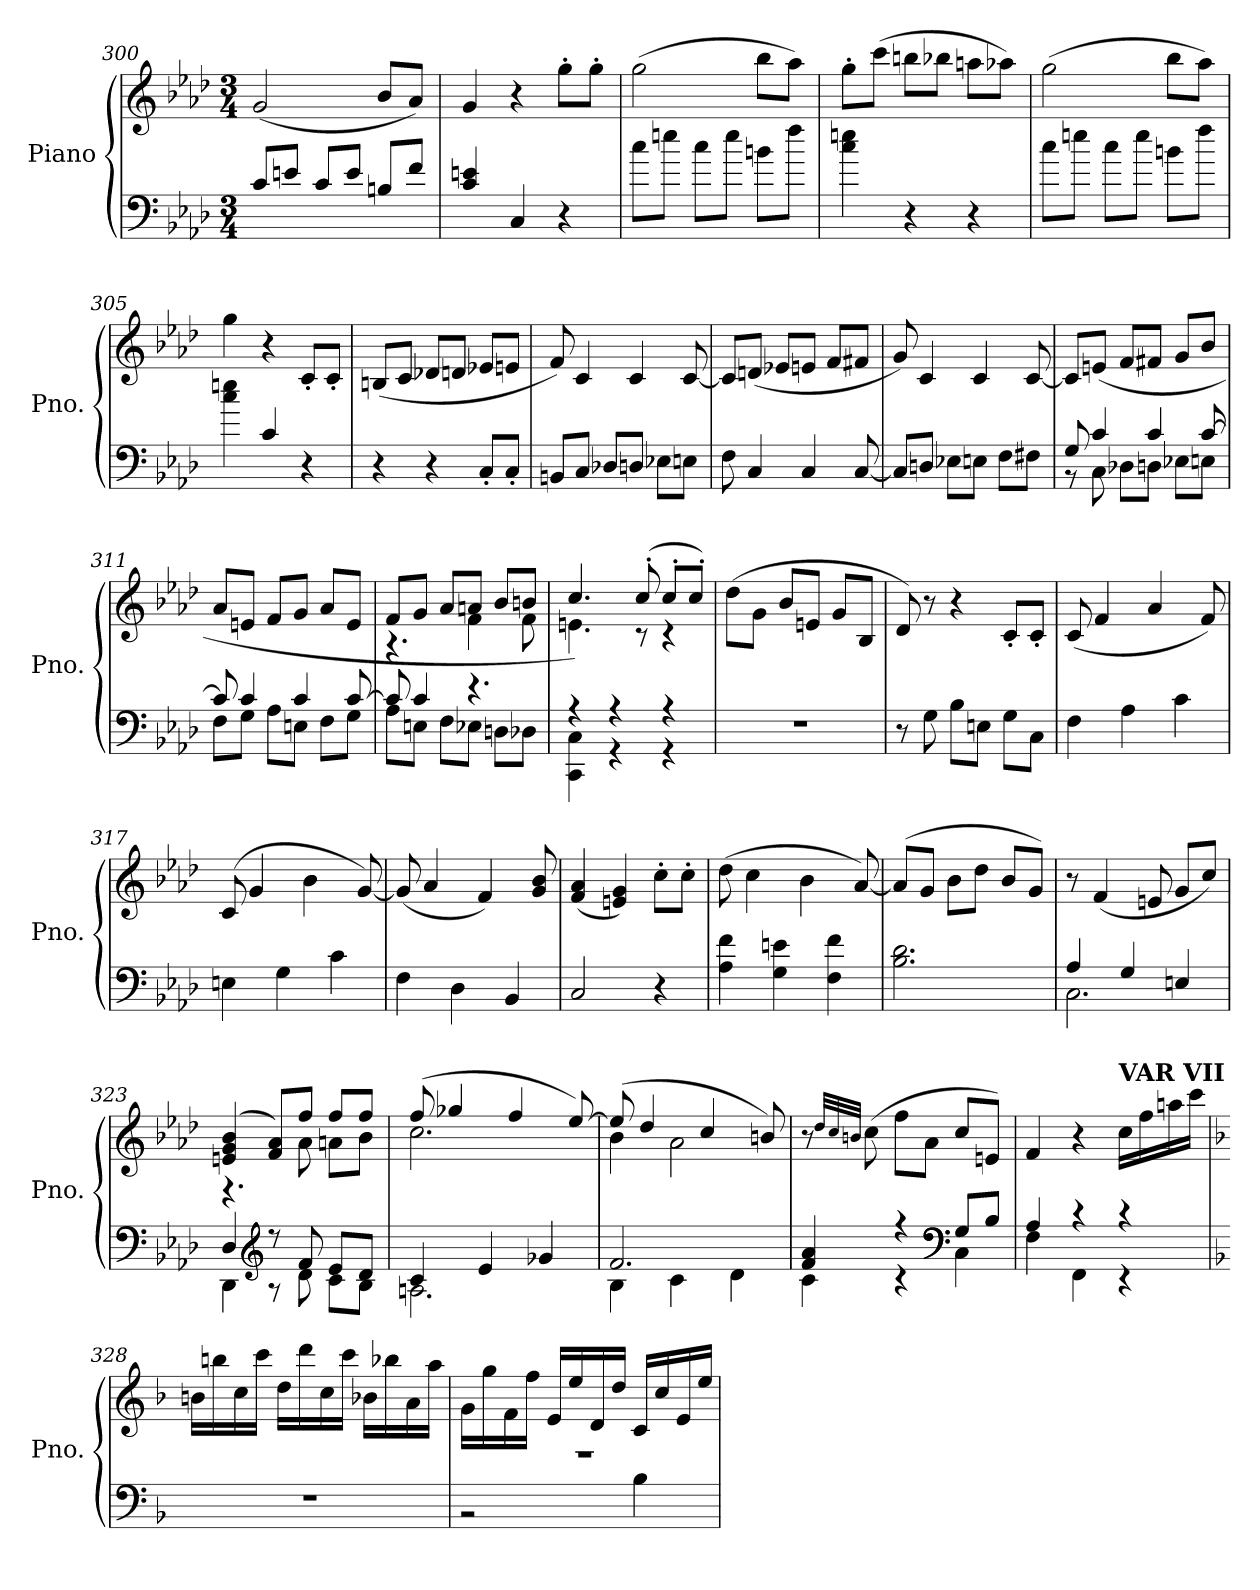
**kern	**kern
*part1	*part1
*staff2	*staff1
*I"Piano	*
*I'Pno.	*
*clefF4	*clefG2
*k[b-e-a-d-]	*k[b-e-a-d-]
*f:	*f:
*M3/4	*M3/4
=300	=300
8c/L	(<2g/
8en/J	.
8c/L	.
8e/J	.
8Bn/L	8b-/L
8f/J	8a-/J)
=301	=301
4c/ 4en/	4g/
4C/	4r
4r	8gg'\L
.	8gg'\J
=302	=302
8cc\L	(>2gg\
8een\J	.
8cc\L	.
8ee\J	.
8bn\L	8bb-\L
8ff\J	8aa-\J)
=303	=303
4cc\ 4een\	8gg'\L
.	(>8ccc\J
4r	8bbn\L
.	8bb-X\J
4r	8aan\L
.	8aa-X\J)
!!LO:LB:g=z
=304	=304
8cc\L	(>2gg\
8een\J	.
8cc\L	.
8ee\J	.
8bn\L	8bb-\L
8ff\J	8aa-\J)
=305	=305
4cc\ 4een\	4gg\
4c/	4r
4r	8c'/L
.	8c'/J
=306	=306
4r	(<8Bn/L
.	8c/J
4r	8d-X/L
.	8dn/J
8C'/L	8e-X/L
8C'/J	8en/J
=307	=307
8BBn/L	8f/)
8C/J	4c/
8D-X/L	.
8Dn/J	4c/
8E-X\L	.
8En\J	[8c/
=308	=308
8F\	8c/L]
4C/	(<8dn/J
.	8e-X/L
4C/	8en/J
.	8f/L
[8C/	8f#X/J
!!LO:LB:g=z
=309	=309
8C/L]	8g/)
8Dn/J	4c/
8E-X\L	.
8En\J	4c/
8F\L	.
8F#X\J	[8c/
=310	=310
*^	*
8G/	8r	8c/L]
4c/	8C\	(>8en/J
.	8D-X\L	8f/L
4c/	8Dn\J	8f#X/J
.	8E-X\L	8g/L
[8c/	8En\J	8b-/J
=311	=311	=311
8c/]	8F\L	8a-/L
4c/	8G\J	8en/J
.	8A-\L	8f/L
4c/	8En\J	8g/J
.	8F\L	8a-/L
[8c/	8G\J	8e/J
=312	=312	=312
*	*	*^
8c/]	8A-\L	8f/L	4.r
4c/	8En\J	8g/J	.
.	8F\L	8a-/L	.
4.r	8E-X\J	8an/J	4f\
.	8Dn\L	8b-/L	.
.	8D-X\J	8bn/J	8f\
=313	=313	=313	=313
4r	4CC\ 4C\	4.cc/)	4.en\
4r	4r	.	.
.	.	(>8cc'/	8r
4r	4r	8cc'/L	4r
.	.	8cc'/J)	.
*v	*v	*	*
*	*v	*v
!!LO:LB:g=z
=314	=314
2.r	(>8dd-\L
.	8g\J
.	8b-/L
.	8en/J
.	8g/L
.	8B-/J
=315	=315
8r	8d-/)
8G\	8r
8B-\L	4r
8En\J	.
8G\L	8c'/L
8C\J	8c'/J
=316	=316
4F\	(<8c/
.	4f/
4A-\	.
.	4a-/
4c\	.
.	8f/)
=317	=317
4En\	(>8c/
.	4g/
4G\	.
.	4b-\
4c\	.
.	[8g/)
=318	=318
4F\	(<8g/]
.	4a-/
4D-\	.
.	4f/)
4BB-/	.
.	8g/ 8b-/
=319	=319
2C/	(<4f/ 4a-/
.	4en/ 4g/)
4r	8cc'\L
.	8cc'\J
!!LO:LB:g=z
=320	=320
4A-\ 4f\	(>8dd-\
.	4cc\
4G\ 4en\	.
.	4b-\
4F\ 4f\	.
.	[8a-/)
=321	=321
2.B-\ 2.d-\	(>8a-/L]
.	8g/J
.	8b-\L
.	8dd-\J
.	8b-/L
.	8g/J)
=322	=322
*^	*
4A-/	2.C\	8r
.	.	(<4f/
4G/	.	.
.	.	8en/
4En/	.	8g/L
.	.	8cc/J)
=323	=323	=323
*	*	*^
4D-/	4DD-\	(>4en/ 4g/ 4b-/	4.r
*clefG2	*	*	*
8r	8r	8f/ 8a-/L)	.
8f/	8d-\	8ff/J	8a-\
8e-/L	8c\L	8ff/L	8an\L
8d-/J	8B-\J	8ff/J	8b-\J
=324	=324	=324	=324
4c/	2.An\	(>8ff/	2.cc\
.	.	4gg-X/	.
4e-/	.	.	.
.	.	4ff/	.
4g-X/	.	.	.
.	.	[8ee-/)	.
=325	=325	=325	=325
2.f/	4B-\	(>8ee-/]	4b-\
.	.	4dd-/	.
.	4c\	.	2a-\
.	.	4cc/	.
.	4d-\	.	.
.	.	8bn/)	.
*	*	*v	*v
!!LO:PB:g=z
=326	=326	=326
4f/ 4a-/	4c\	8r
.	.	32qdd-/LLL
.	.	32qcc/
.	.	32qbn/JJJ
.	.	(>8cc\
4r	4r	8ff\L
.	.	8a-\J
*clefF4	*	*
8G/L	4C\	8cc/L
8B-/J	.	8en/J)
=327	=327	=327
4A-/	4F\	4f/
4r	4FF\	4r
!	!	!LO:TX:a:B:t=VAR VII
4r	4r	16cc\LL
.	.	16ff\
.	.	16aan\
.	.	16ccc\JJ
*v	*v	*
=328	=328
*k[b-]	*k[b-]
2.r	16bn\LL
.	16bbn\
.	16cc\
.	16ccc\JJ
.	16dd\LL
.	16ddd\
.	16cc\
.	16ccc\JJ
.	16b-X\LL
.	16bb-X\
.	16a\
.	16aa\JJ
=329	=329
*^	*
2.r	2r	16g\LL
.	.	16gg\
.	.	16f\
.	.	16ff\JJ
.	.	16e/LL
.	.	16ee/
.	.	16d/
.	.	16dd/JJ
.	4B-\	16c/LL
.	.	16cc/
.	.	16e/
.	.	16ee/JJ
*v	*v	*
=	=
*-	*-
